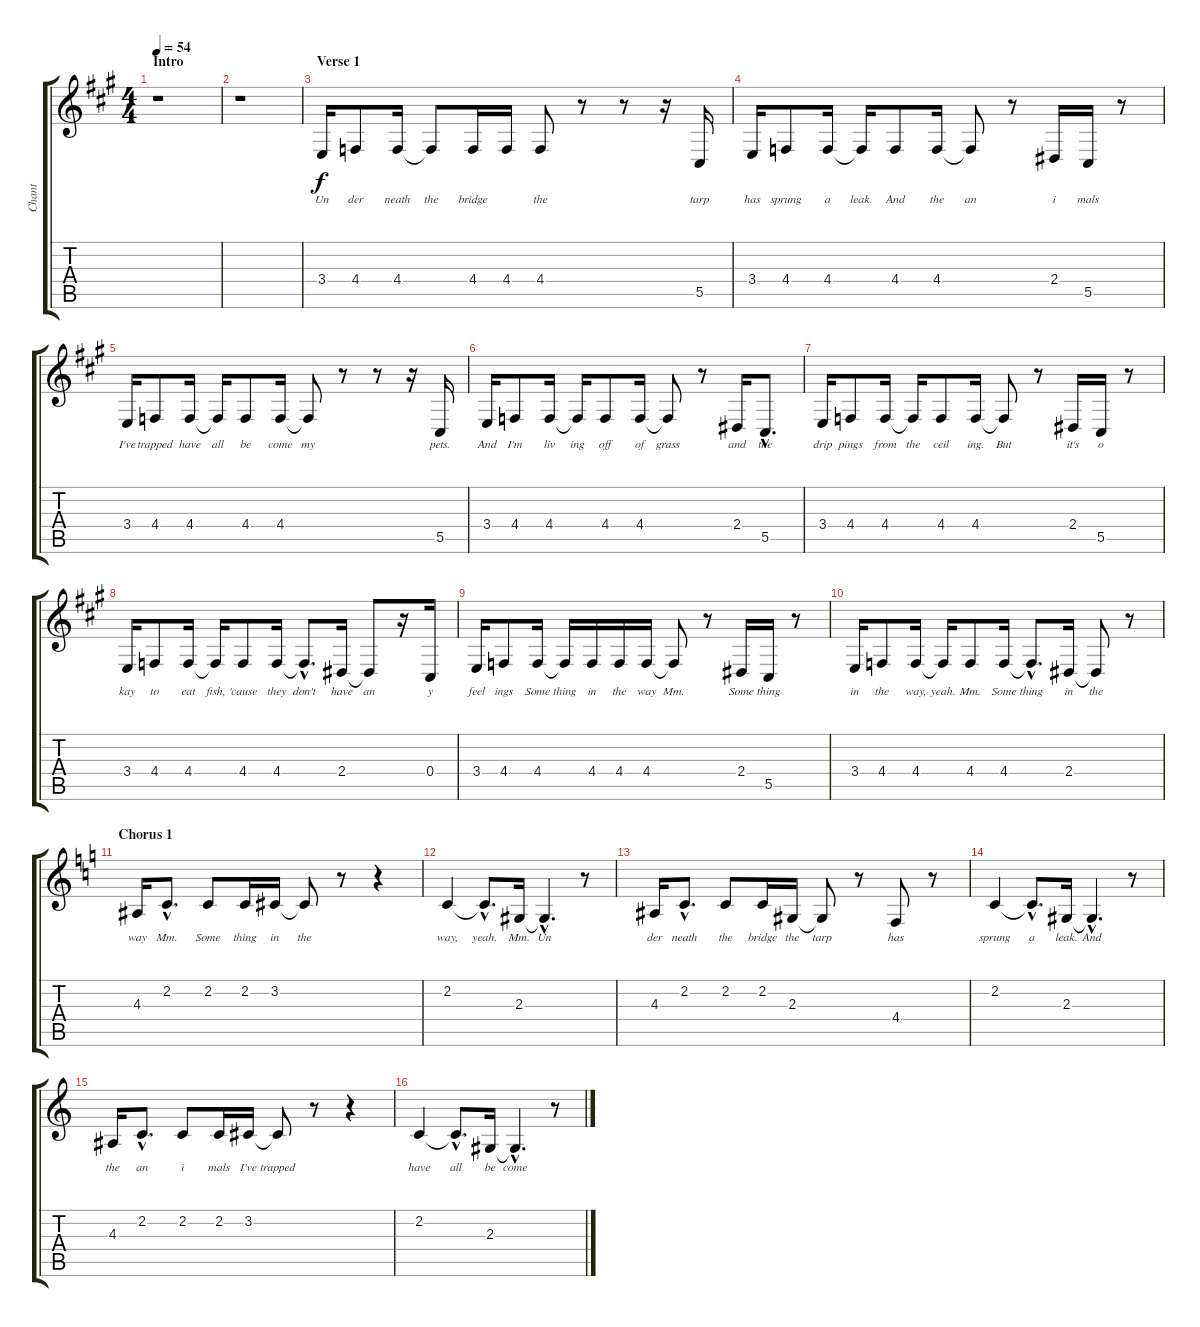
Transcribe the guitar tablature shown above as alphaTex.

\track ("Chant" "Chant") {instrument synthvoice}
\staff {score tabs}
\tuning (Eb4 Bb3 Gb3 Db3 Ab2 Db2) {hide}
\ts (4 4)
\section ("" "Intro")
\tempo 54
\clef g2
\ks a
r.1{dy f instrument synthvoice} |
r.1 |
\section ("" "Verse 1")
3.4.16{lyrics (0 "Un") lyrics (1 "") lyrics (2 "") lyrics (3 "") lyrics (4 "")} 4.4.8{lyrics (0 "der") lyrics (1 "") lyrics (2 "") lyrics (3 "") lyrics (4 "")} 4.4.16{lyrics (0 "neath") lyrics (1 "") lyrics (2 "") lyrics (3 "") lyrics (4 "")} 4.4{t}.8{lyrics (0 "the") lyrics (1 "") lyrics (2 "") lyrics (3 "") lyrics (4 "")} 4.4.16{lyrics (0 "bridge") lyrics (1 "") lyrics (2 "") lyrics (3 "") lyrics (4 "")} 4.4.16{lyrics (0 "") lyrics (1 "") lyrics (2 "") lyrics (3 "") lyrics (4 "")} 4.4.8{lyrics (0 "the") lyrics (1 "") lyrics (2 "") lyrics (3 "") lyrics (4 "")} r.8 r.8 r.16 5.5.16{lyrics (0 "tarp") lyrics (1 "") lyrics (2 "") lyrics (3 "") lyrics (4 "")} |
3.4.16{lyrics (0 "has") lyrics (1 "") lyrics (2 "") lyrics (3 "") lyrics (4 "")} 4.4.8{lyrics (0 "sprung") lyrics (1 "") lyrics (2 "") lyrics (3 "") lyrics (4 "")} 4.4.16{lyrics (0 "a") lyrics (1 "") lyrics (2 "") lyrics (3 "") lyrics (4 "")} 4.4{t}.16{lyrics (0 "leak.") lyrics (1 "") lyrics (2 "") lyrics (3 "") lyrics (4 "")} 4.4.8{lyrics (0 "And") lyrics (1 "") lyrics (2 "") lyrics (3 "") lyrics (4 "")} 4.4.16{lyrics (0 "the") lyrics (1 "") lyrics (2 "") lyrics (3 "") lyrics (4 "")} 4.4{t}.8{lyrics (0 "an") lyrics (1 "") lyrics (2 "") lyrics (3 "") lyrics (4 "")} r.8 2.4.16{lyrics (0 "i") lyrics (1 "") lyrics (2 "") lyrics (3 "") lyrics (4 "")} 5.5.16{lyrics (0 "mals") lyrics (1 "") lyrics (2 "") lyrics (3 "") lyrics (4 "")} r.8 |
3.4.16{lyrics (0 "I've") lyrics (1 "") lyrics (2 "") lyrics (3 "") lyrics (4 "")} 4.4.8{lyrics (0 "trapped") lyrics (1 "") lyrics (2 "") lyrics (3 "") lyrics (4 "")} 4.4.16{lyrics (0 "have") lyrics (1 "") lyrics (2 "") lyrics (3 "") lyrics (4 "")} 4.4{t}.16{lyrics (0 "all") lyrics (1 "") lyrics (2 "") lyrics (3 "") lyrics (4 "")} 4.4.8{lyrics (0 "be") lyrics (1 "") lyrics (2 "") lyrics (3 "") lyrics (4 "")} 4.4.16{lyrics (0 "come") lyrics (1 "") lyrics (2 "") lyrics (3 "") lyrics (4 "")} 4.4{t}.8{lyrics (0 "my") lyrics (1 "") lyrics (2 "") lyrics (3 "") lyrics (4 "")} r.8 r.8 r.16 5.5.16{lyrics (0 "pets.") lyrics (1 "") lyrics (2 "") lyrics (3 "") lyrics (4 "")} |
3.4.16{lyrics (0 "And") lyrics (1 "") lyrics (2 "") lyrics (3 "") lyrics (4 "")} 4.4.8{lyrics (0 "I'm") lyrics (1 "") lyrics (2 "") lyrics (3 "") lyrics (4 "")} 4.4.16{lyrics (0 "liv") lyrics (1 "") lyrics (2 "") lyrics (3 "") lyrics (4 "")} 4.4{t}.16{lyrics (0 "ing") lyrics (1 "") lyrics (2 "") lyrics (3 "") lyrics (4 "")} 4.4.8{lyrics (0 "off") lyrics (1 "") lyrics (2 "") lyrics (3 "") lyrics (4 "")} 4.4.16{lyrics (0 "of") lyrics (1 "") lyrics (2 "") lyrics (3 "") lyrics (4 "")} 4.4{t}.8{lyrics (0 "grass") lyrics (1 "") lyrics (2 "") lyrics (3 "") lyrics (4 "")} r.8 2.4.16{lyrics (0 "and") lyrics (1 "") lyrics (2 "") lyrics (3 "") lyrics (4 "")} 5.5{hac}.8{d lyrics (0 "the") lyrics (1 "") lyrics (2 "") lyrics (3 "") lyrics (4 "")} |
3.4.16{lyrics (0 "drip") lyrics (1 "") lyrics (2 "") lyrics (3 "") lyrics (4 "")} 4.4.8{lyrics (0 "pings") lyrics (1 "") lyrics (2 "") lyrics (3 "") lyrics (4 "")} 4.4.16{lyrics (0 "from") lyrics (1 "") lyrics (2 "") lyrics (3 "") lyrics (4 "")} 4.4{t}.16{lyrics (0 "the") lyrics (1 "") lyrics (2 "") lyrics (3 "") lyrics (4 "")} 4.4.8{lyrics (0 "ceil") lyrics (1 "") lyrics (2 "") lyrics (3 "") lyrics (4 "")} 4.4.16{lyrics (0 "ing.") lyrics (1 "") lyrics (2 "") lyrics (3 "") lyrics (4 "")} 4.4{t}.8{lyrics (0 "But") lyrics (1 "") lyrics (2 "") lyrics (3 "") lyrics (4 "")} r.8 2.4.16{lyrics (0 "it's") lyrics (1 "") lyrics (2 "") lyrics (3 "") lyrics (4 "")} 5.5.16{lyrics (0 "o") lyrics (1 "") lyrics (2 "") lyrics (3 "") lyrics (4 "")} r.8 |
3.4.16{lyrics (0 "kay") lyrics (1 "") lyrics (2 "") lyrics (3 "") lyrics (4 "")} 4.4.8{lyrics (0 "to") lyrics (1 "") lyrics (2 "") lyrics (3 "") lyrics (4 "")} 4.4.16{lyrics (0 "eat") lyrics (1 "") lyrics (2 "") lyrics (3 "") lyrics (4 "")} 4.4{t}.16{lyrics (0 "fish,") lyrics (1 "") lyrics (2 "") lyrics (3 "") lyrics (4 "")} 4.4.8{lyrics (0 "'cause") lyrics (1 "") lyrics (2 "") lyrics (3 "") lyrics (4 "")} 4.4.16{lyrics (0 "they") lyrics (1 "") lyrics (2 "") lyrics (3 "") lyrics (4 "")} 4.4{hac t}.8{d lyrics (0 "don't") lyrics (1 "") lyrics (2 "") lyrics (3 "") lyrics (4 "")} 2.4.16{lyrics (0 "have") lyrics (1 "") lyrics (2 "") lyrics (3 "") lyrics (4 "")} 2.4{t}.8{lyrics (0 "an") lyrics (1 "") lyrics (2 "") lyrics (3 "") lyrics (4 "")} r.16 0.4.16{lyrics (0 "y") lyrics (1 "") lyrics (2 "") lyrics (3 "") lyrics (4 "")} |
3.4.16{lyrics (0 "feel") lyrics (1 "") lyrics (2 "") lyrics (3 "") lyrics (4 "")} 4.4.8{lyrics (0 "ings") lyrics (1 "") lyrics (2 "") lyrics (3 "") lyrics (4 "")} 4.4.16{lyrics (0 "Some") lyrics (1 "") lyrics (2 "") lyrics (3 "") lyrics (4 "")} 4.4{t}.16{lyrics (0 "thing") lyrics (1 "") lyrics (2 "") lyrics (3 "") lyrics (4 "")} 4.4.16{lyrics (0 "in") lyrics (1 "") lyrics (2 "") lyrics (3 "") lyrics (4 "")} 4.4.16{lyrics (0 "the") lyrics (1 "") lyrics (2 "") lyrics (3 "") lyrics (4 "")} 4.4.16{lyrics (0 "way") lyrics (1 "") lyrics (2 "") lyrics (3 "") lyrics (4 "")} 4.4{t}.8{lyrics (0 "Mm.") lyrics (1 "") lyrics (2 "") lyrics (3 "") lyrics (4 "")} r.8 2.4.16{lyrics (0 "Some") lyrics (1 "") lyrics (2 "") lyrics (3 "") lyrics (4 "")} 5.5.16{lyrics (0 "thing") lyrics (1 "") lyrics (2 "") lyrics (3 "") lyrics (4 "")} r.8 |
3.4.16{lyrics (0 "in") lyrics (1 "") lyrics (2 "") lyrics (3 "") lyrics (4 "")} 4.4.8{lyrics (0 "the") lyrics (1 "") lyrics (2 "") lyrics (3 "") lyrics (4 "")} 4.4.16{lyrics (0 "way,") lyrics (1 "") lyrics (2 "") lyrics (3 "") lyrics (4 "")} 4.4{t}.16{lyrics (0 "yeah.") lyrics (1 "") lyrics (2 "") lyrics (3 "") lyrics (4 "")} 4.4.8{lyrics (0 "Mm.") lyrics (1 "") lyrics (2 "") lyrics (3 "") lyrics (4 "")} 4.4.16{lyrics (0 "Some") lyrics (1 "") lyrics (2 "") lyrics (3 "") lyrics (4 "")} 4.4{hac t}.8{d lyrics (0 "thing") lyrics (1 "") lyrics (2 "") lyrics (3 "") lyrics (4 "")} 2.4.16{lyrics (0 "in") lyrics (1 "") lyrics (2 "") lyrics (3 "") lyrics (4 "")} 2.4{t}.8{lyrics (0 "the") lyrics (1 "") lyrics (2 "") lyrics (3 "") lyrics (4 "")} r.8 |
\section ("" "Chorus 1")
\ks c
4.3.16{lyrics (0 "way") lyrics (1 "") lyrics (2 "") lyrics (3 "") lyrics (4 "")} 2.2{hac}.8{d lyrics (0 "Mm.") lyrics (1 "") lyrics (2 "") lyrics (3 "") lyrics (4 "")} 2.2.8{lyrics (0 "Some") lyrics (1 "") lyrics (2 "") lyrics (3 "") lyrics (4 "")} 2.2.16{lyrics (0 "thing") lyrics (1 "") lyrics (2 "") lyrics (3 "") lyrics (4 "")} 3.2.16{lyrics (0 "in") lyrics (1 "") lyrics (2 "") lyrics (3 "") lyrics (4 "")} 3.2{t}.8{lyrics (0 "the") lyrics (1 "") lyrics (2 "") lyrics (3 "") lyrics (4 "")} r.8 r.4 |
2.2.4{lyrics (0 "way,") lyrics (1 "") lyrics (2 "") lyrics (3 "") lyrics (4 "")} 2.2{hac t}.8{d lyrics (0 "yeah.") lyrics (1 "") lyrics (2 "") lyrics (3 "") lyrics (4 "")} 2.3.16{lyrics (0 "Mm.") lyrics (1 "") lyrics (2 "") lyrics (3 "") lyrics (4 "")} 2.3{hac t}.4{d lyrics (0 "Un") lyrics (1 "") lyrics (2 "") lyrics (3 "") lyrics (4 "")} r.8 |
4.3.16{lyrics (0 "der") lyrics (1 "") lyrics (2 "") lyrics (3 "") lyrics (4 "")} 2.2{hac}.8{d lyrics (0 "neath") lyrics (1 "") lyrics (2 "") lyrics (3 "") lyrics (4 "")} 2.2.8{lyrics (0 "the") lyrics (1 "") lyrics (2 "") lyrics (3 "") lyrics (4 "")} 2.2.16{lyrics (0 "bridge") lyrics (1 "") lyrics (2 "") lyrics (3 "") lyrics (4 "")} 2.3.16{lyrics (0 "the") lyrics (1 "") lyrics (2 "") lyrics (3 "") lyrics (4 "")} 2.3{t}.8{lyrics (0 "tarp") lyrics (1 "") lyrics (2 "") lyrics (3 "") lyrics (4 "")} r.8 4.4.8{lyrics (0 "has") lyrics (1 "") lyrics (2 "") lyrics (3 "") lyrics (4 "")} r.8 |
2.2.4{lyrics (0 "sprung") lyrics (1 "") lyrics (2 "") lyrics (3 "") lyrics (4 "")} 2.2{hac t}.8{d lyrics (0 "a") lyrics (1 "") lyrics (2 "") lyrics (3 "") lyrics (4 "")} 2.3.16{lyrics (0 "leak.") lyrics (1 "") lyrics (2 "") lyrics (3 "") lyrics (4 "")} 2.3{hac t}.4{d lyrics (0 "And") lyrics (1 "") lyrics (2 "") lyrics (3 "") lyrics (4 "")} r.8 |
4.3.16{lyrics (0 "the") lyrics (1 "") lyrics (2 "") lyrics (3 "") lyrics (4 "")} 2.2{hac}.8{d lyrics (0 "an") lyrics (1 "") lyrics (2 "") lyrics (3 "") lyrics (4 "")} 2.2.8{lyrics (0 "i") lyrics (1 "") lyrics (2 "") lyrics (3 "") lyrics (4 "")} 2.2.16{lyrics (0 "mals") lyrics (1 "") lyrics (2 "") lyrics (3 "") lyrics (4 "")} 3.2.16{lyrics (0 "I've") lyrics (1 "") lyrics (2 "") lyrics (3 "") lyrics (4 "")} 3.2{t}.8{lyrics (0 "trapped") lyrics (1 "") lyrics (2 "") lyrics (3 "") lyrics (4 "")} r.8 r.4 |
2.2.4{lyrics (0 "have") lyrics (1 "") lyrics (2 "") lyrics (3 "") lyrics (4 "")} 2.2{hac t}.8{d lyrics (0 "all") lyrics (1 "") lyrics (2 "") lyrics (3 "") lyrics (4 "")} 2.3.16{lyrics (0 "be") lyrics (1 "") lyrics (2 "") lyrics (3 "") lyrics (4 "")} 2.3{hac t}.4{d lyrics (0 "come") lyrics (1 "") lyrics (2 "") lyrics (3 "") lyrics (4 "")} r.8
